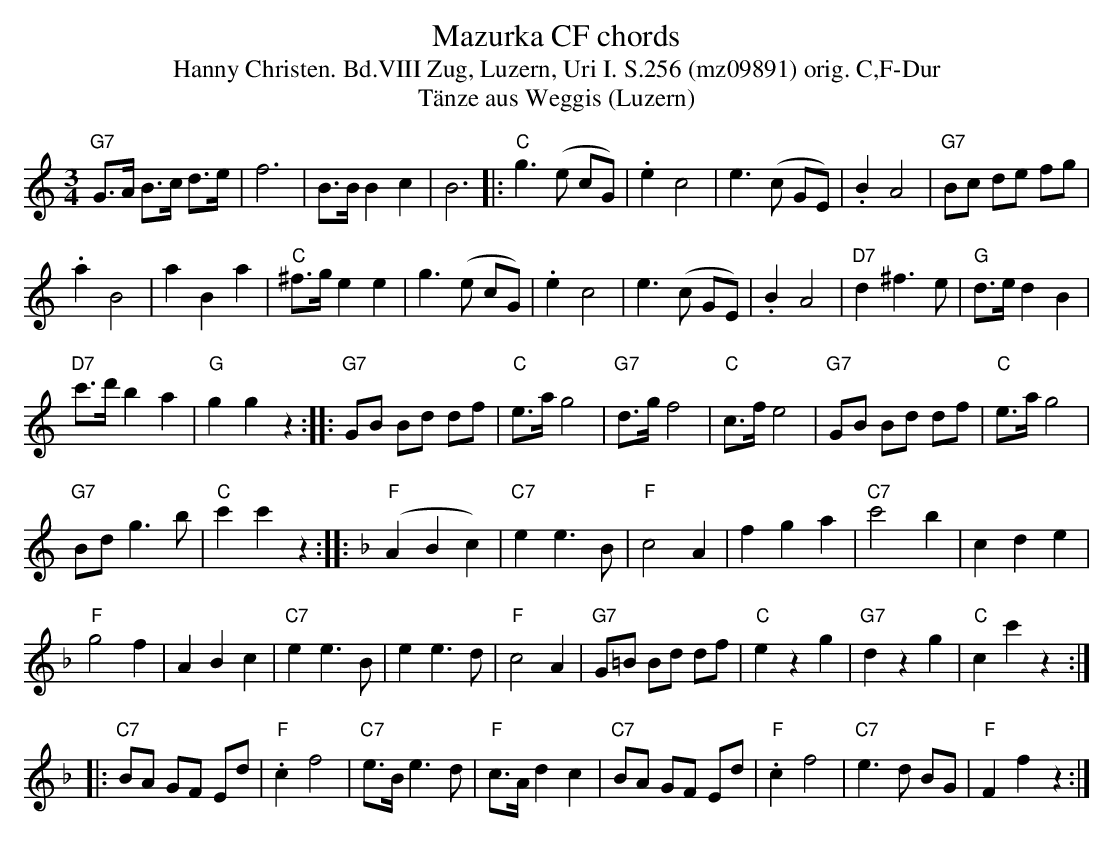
X:1
T: Mazurka CF chords
T:Hanny Christen. Bd.VIII Zug, Luzern, Uri I. S.256 (mz09891) orig. C,F-Dur
T: T\"anze aus Weggis (Luzern)
M:3/4
L:1/8
K:C %%MIDI gchordon
"G7"G>A B>c d>e | f6 | B>B B2c2 | B6 |: "C"g3 (e cG) | .e2 c4 | e3 (c GE) | .B2A4 | "G7"Bc de fg |
.a2 B4 | a2B2a2 | "C"^f>g e2e2 | g3 (e cG) | .e2c4 | e3 (c GE) | .B2A4 | "D7"d2^f3e | "G"d>e d2B2 |
"D7"c'>d' b2a2 | "G"g2g2z2 :: "G7"GB Bd  df | "C"e>a g4 | "G7"d>gf4 | "C"c>fe4 | "G7"GB Bd df | "C"e>ag4 |
"G7"Bd g3b | "C"c'2c'2z2 :: [K:F] [L:1/4] "F"(ABc) | "C7"ee>B | "F"c2A | fga | "C7"c'2b | cde |
"F"g2f | ABc | "C7"ee>B | ee>d | "F"c2A | "G7"G/=B/ B/d/ d/f/ | "C"ezg | "G7"dzg | "C"cc'z :: [L:1/8]
"C7"BA GF Ed | "F".c2f4 | "C7"e>B e3d | "F"c>A d2c2 | "C7"BA GF Ed | "F".c2f4 | "C7"e3d BG | "F"F2f2z2 :|
